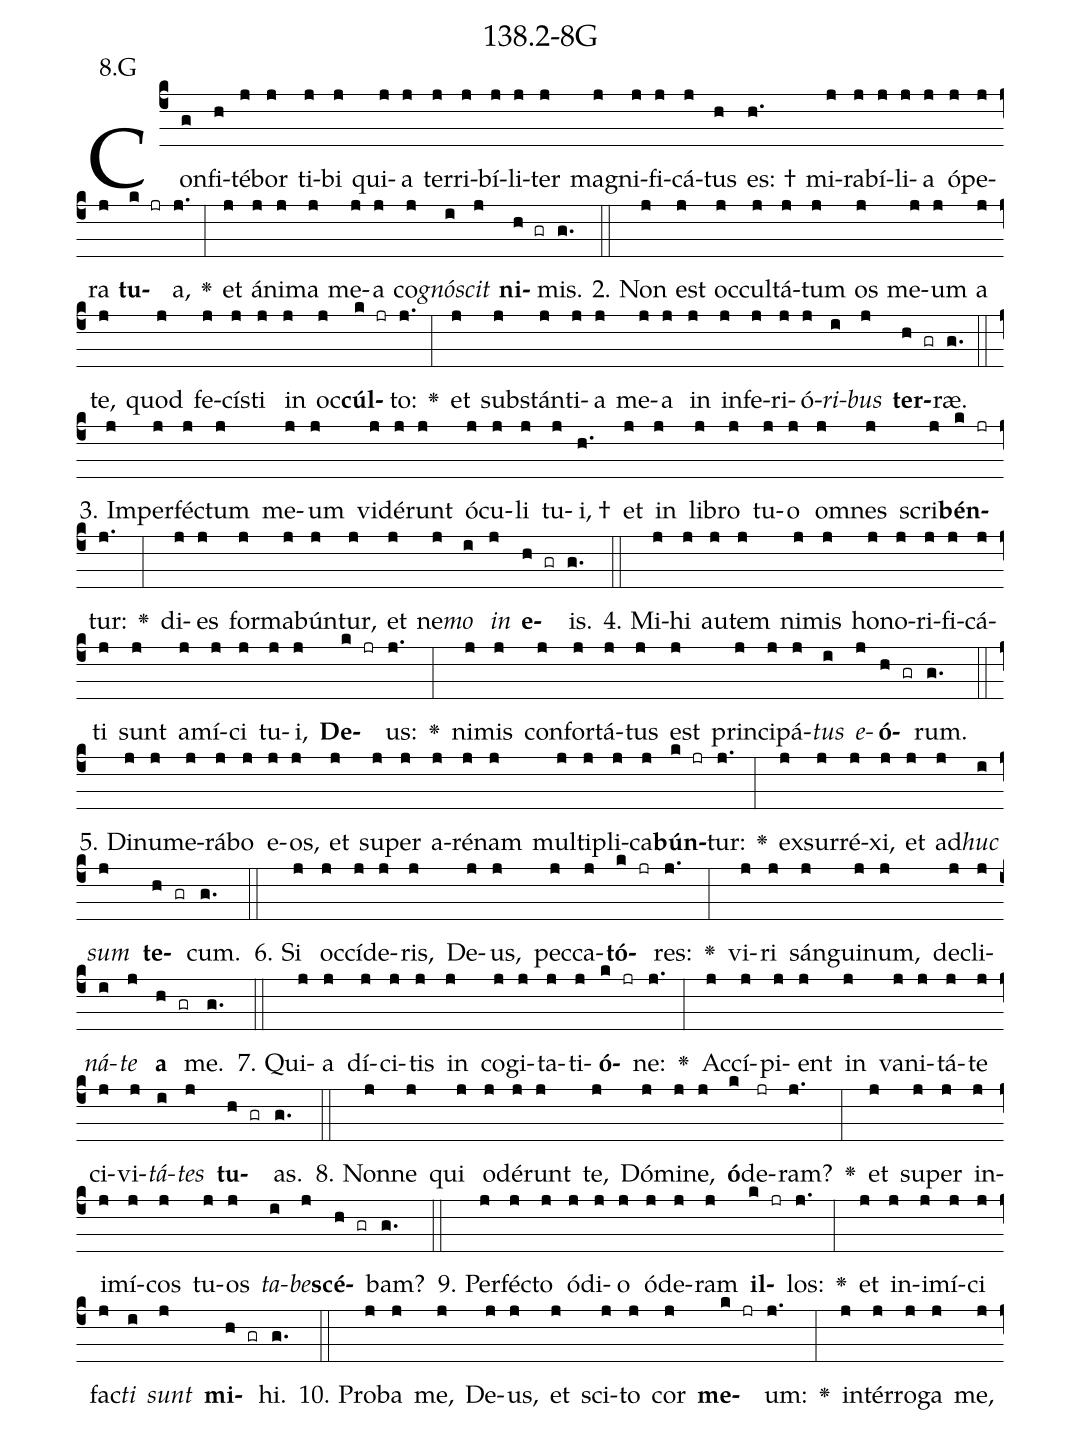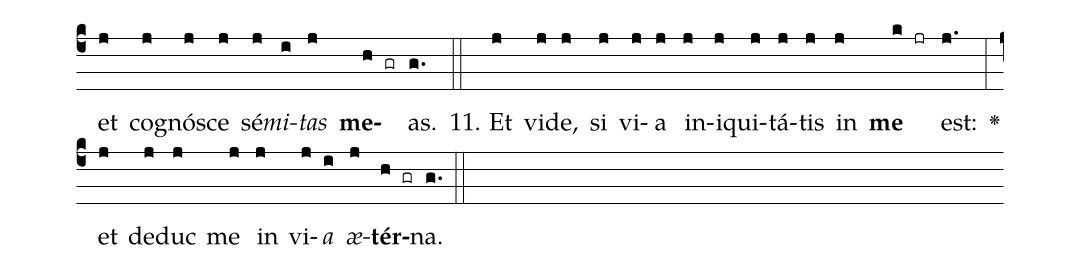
name: 138.2-8G;
annotation: 8.G;
%%
(c4)Con(g)fi(h)té(j)bor(j) ti(j)bi(j) qui(j)a(j) ter(j)ri(j)bí(j)li(j)ter(j) ma(j)gni(j)fi(j)cá(j)tus(h) es: †(h.) mi(j)ra(j)bí(j)li(j)a(j) ó(j)pe(j)ra(j) <b>tu</b>(k jr)a,(j.) <v>\greheightstar</v>(:) et(j) á(j)ni(j)ma(j) me(j)a(j) co(j)<i>gnó</i>(i)<i>scit</i>(j) <b>ni</b>(h gr)mis.(g.) (::)
2. Non(j) est(j) oc(j)cul(j)tá(j)tum(j) os(j) me(j)um(j) a(j) te,(j) quod(j) fe(j)cís(j)ti(j) in(j) oc(j)<b>cúl</b>(k jr)to:(j.) <v>\greheightstar</v>(:) et(j) sub(j)stán(j)ti(j)a(j) me(j)a(j) in(j) in(j)fe(j)ri(j)ó(j)<i>ri</i>(i)<i>bus</i>(j) <b>ter</b>(h gr)ræ.(g.) (::)
3. Im(j)per(j)féc(j)tum(j) me(j)um(j) vi(j)dé(j)runt(j) ó(j)cu(j)li(j) tu(j)i, †(h.) et(j) in(j) li(j)bro(j) tu(j)o(j) om(j)nes(j) scri(j)<b>bén</b>(k jr)tur:(j.) <v>\greheightstar</v>(:) di(j)es(j) for(j)ma(j)bún(j)tur,(j) et(j) ne(j)<i>mo</i>(i) <i>in</i>(j) <b>e</b>(h gr)is.(g.) (::)
4. Mi(j)hi(j) au(j)tem(j) ni(j)mis(j) ho(j)no(j)ri(j)fi(j)cá(j)ti(j) sunt(j) a(j)mí(j)ci(j) tu(j)i,(j) <b>De</b>(k jr)us:(j.) <v>\greheightstar</v>(:) ni(j)mis(j) con(j)for(j)tá(j)tus(j) est(j) prin(j)ci(j)pá(j)<i>tus</i>(i) <i>e</i>(j)<b>ó</b>(h gr)rum.(g.) (::)
5. Di(j)nu(j)me(j)rá(j)bo(j) e(j)os,(j) et(j) su(j)per(j) a(j)ré(j)nam(j) mul(j)ti(j)pli(j)ca(j)<b>bún</b>(k jr)tur:(j.) <v>\greheightstar</v>(:) ex(j)sur(j)ré(j)xi,(j) et(j) ad(j)<i>huc</i>(i) <i>sum</i>(j) <b>te</b>(h gr)cum.(g.) (::)
6. Si(j) oc(j)cí(j)de(j)ris,(j) De(j)us,(j) pec(j)ca(j)<b>tó</b>(k jr)res:(j.) <v>\greheightstar</v>(:) vi(j)ri(j) sán(j)gui(j)num,(j) de(j)cli(j)<i>ná</i>(i)<i>te</i>(j) <b>a</b>(h gr) me.(g.) (::)
7. Qui(j)a(j) dí(j)ci(j)tis(j) in(j) co(j)gi(j)ta(j)ti(j)<b>ó</b>(k jr)ne:(j.) <v>\greheightstar</v>(:) Ac(j)cí(j)pi(j)ent(j) in(j) va(j)ni(j)tá(j)te(j) ci(j)vi(j)<i>tá</i>(i)<i>tes</i>(j) <b>tu</b>(h gr)as.(g.) (::)
8. Non(j)ne(j) qui(j) o(j)dé(j)runt(j) te,(j) Dó(j)mi(j)ne,(j) <b>ó</b>(k)de(jr)ram?(j.) <v>\greheightstar</v>(:) et(j) su(j)per(j) in(j)i(j)mí(j)cos(j) tu(j)os(j) <i>ta</i>(i)<i>be</i>(j)<b>scé</b>(h gr)bam?(g.) (::)
9. Per(j)féc(j)to(j) ó(j)di(j)o(j) ó(j)de(j)ram(j) <b>il</b>(k jr)los:(j.) <v>\greheightstar</v>(:) et(j) in(j)i(j)mí(j)ci(j) fac(j)<i>ti</i>(i) <i>sunt</i>(j) <b>mi</b>(h gr)hi.(g.) (::)
10. Pro(j)ba(j) me,(j) De(j)us,(j) et(j) sci(j)to(j) cor(j) <b>me</b>(k jr)um:(j.) <v>\greheightstar</v>(:) in(j)tér(j)ro(j)ga(j) me,(j) et(j) co(j)gnó(j)sce(j) sé(j)<i>mi</i>(i)<i>tas</i>(j) <b>me</b>(h gr)as.(g.) (::)
11. Et(j) vi(j)de,(j) si(j) vi(j)a(j) in(j)i(j)qui(j)tá(j)tis(j) in(j) <b>me</b>(k jr) est:(j.) <v>\greheightstar</v>(:) et(j) de(j)duc(j) me(j) in(j) vi(j)<i>a</i>(i) <i>æ</i>(j)<b>tér</b>(h gr)na.(g.) (::)
